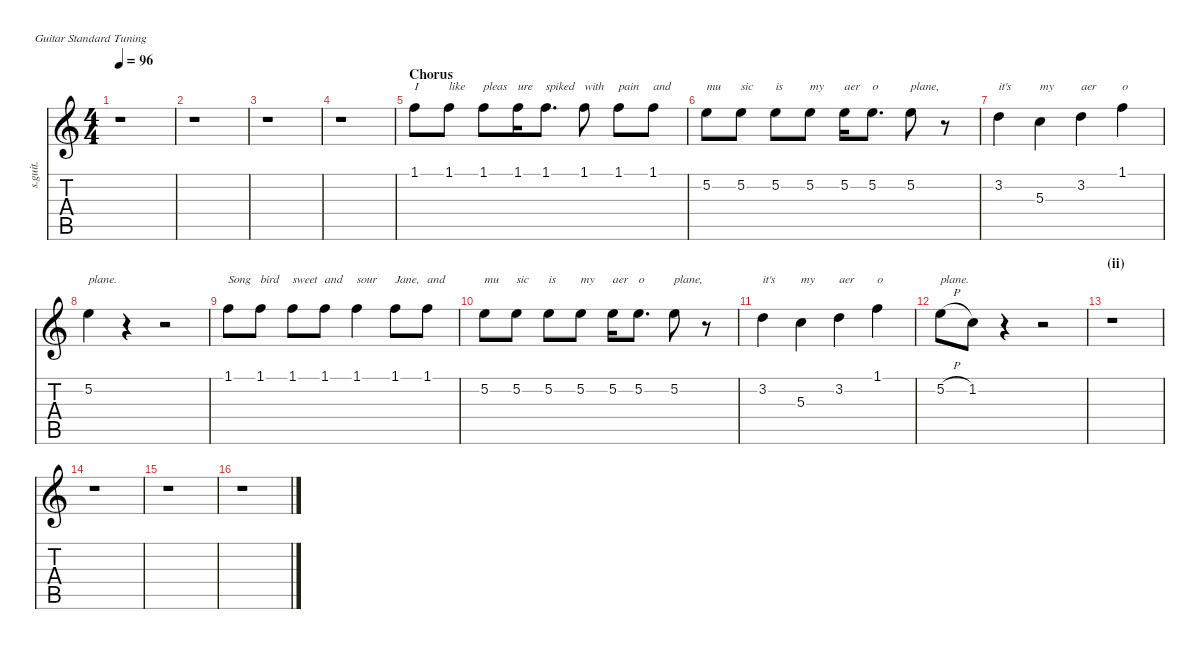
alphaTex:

\defaultSystemsLayout 4
\hideDynamics
\bracketExtendMode nobrackets
\track ("Dave/Flea? (Backing Vocals)" "s.guit.") {instrument flute}
\staff {score tabs}
\tuning (E4 B3 G3 D3 A2 E2)
\displaytranspose 12
\ts (4 4)
\tempo 96
\clef g2
\ks c
r.1{dy f} |
r.1 |
r.1 |
r.1 |
\section ("" "Chorus")
1.1.8{txt "I"} 1.1.8{txt "like"} 1.1.8{txt "pleas"} 1.1.16{txt "ure"} 1.1.8{d txt "spiked"} 1.1.8{txt "with"} 1.1.8{txt "pain"} 1.1.8{txt "and"} |
5.2.8{txt "mu"} 5.2.8{txt "sic"} 5.2.8{txt "is"} 5.2.8{txt "my"} 5.2.16{txt "aer"} 5.2.8{d txt "o"} 5.2.8{txt "plane,"} r.8 |
3.2.4{txt "it's"} 5.3.4{txt "my"} 3.2.4{txt "aer"} 1.1.4{txt "o"} |
5.2.4{txt "plane."} r.4 r.2 |
1.1.8{txt "Song"} 1.1.8{txt "bird"} 1.1.8{txt "sweet"} 1.1.8{txt "and"} 1.1.4{txt "sour"} 1.1.8{txt "Jane,"} 1.1.8{txt "and"} |
5.2.8{txt "mu"} 5.2.8{txt "sic"} 5.2.8{txt "is"} 5.2.8{txt "my"} 5.2.16{txt "aer"} 5.2.8{d txt "o"} 5.2.8{txt "plane,"} r.8 |
3.2.4{txt "it's"} 5.3.4{txt "my"} 3.2.4{txt "aer"} 1.1.4{txt "o"} |
5.2{h}.8{txt "plane."} 1.2.8 r.4 r.2 |
\section ("" "(ii)")
r.1 |
r.1 |
r.1 |
r.1
